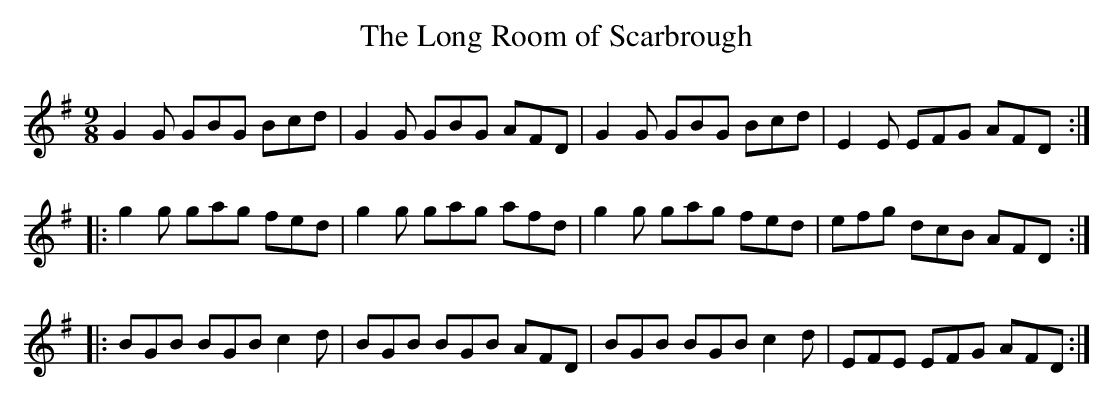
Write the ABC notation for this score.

X:1
T:Long Room of Scarbrough, The
M:9/8
L:1/8
K:G
G2G GBG Bcd|G2G GBG AFD|G2G GBG Bcd|E2E EFG AFD:|
|:g2g gag fed|g2g gag afd|g2g gag fed|efg dcB AFD:|
|:BGB BGB c2d|BGB BGB AFD|BGB BGB c2d|EFE EFG AFD:|]
